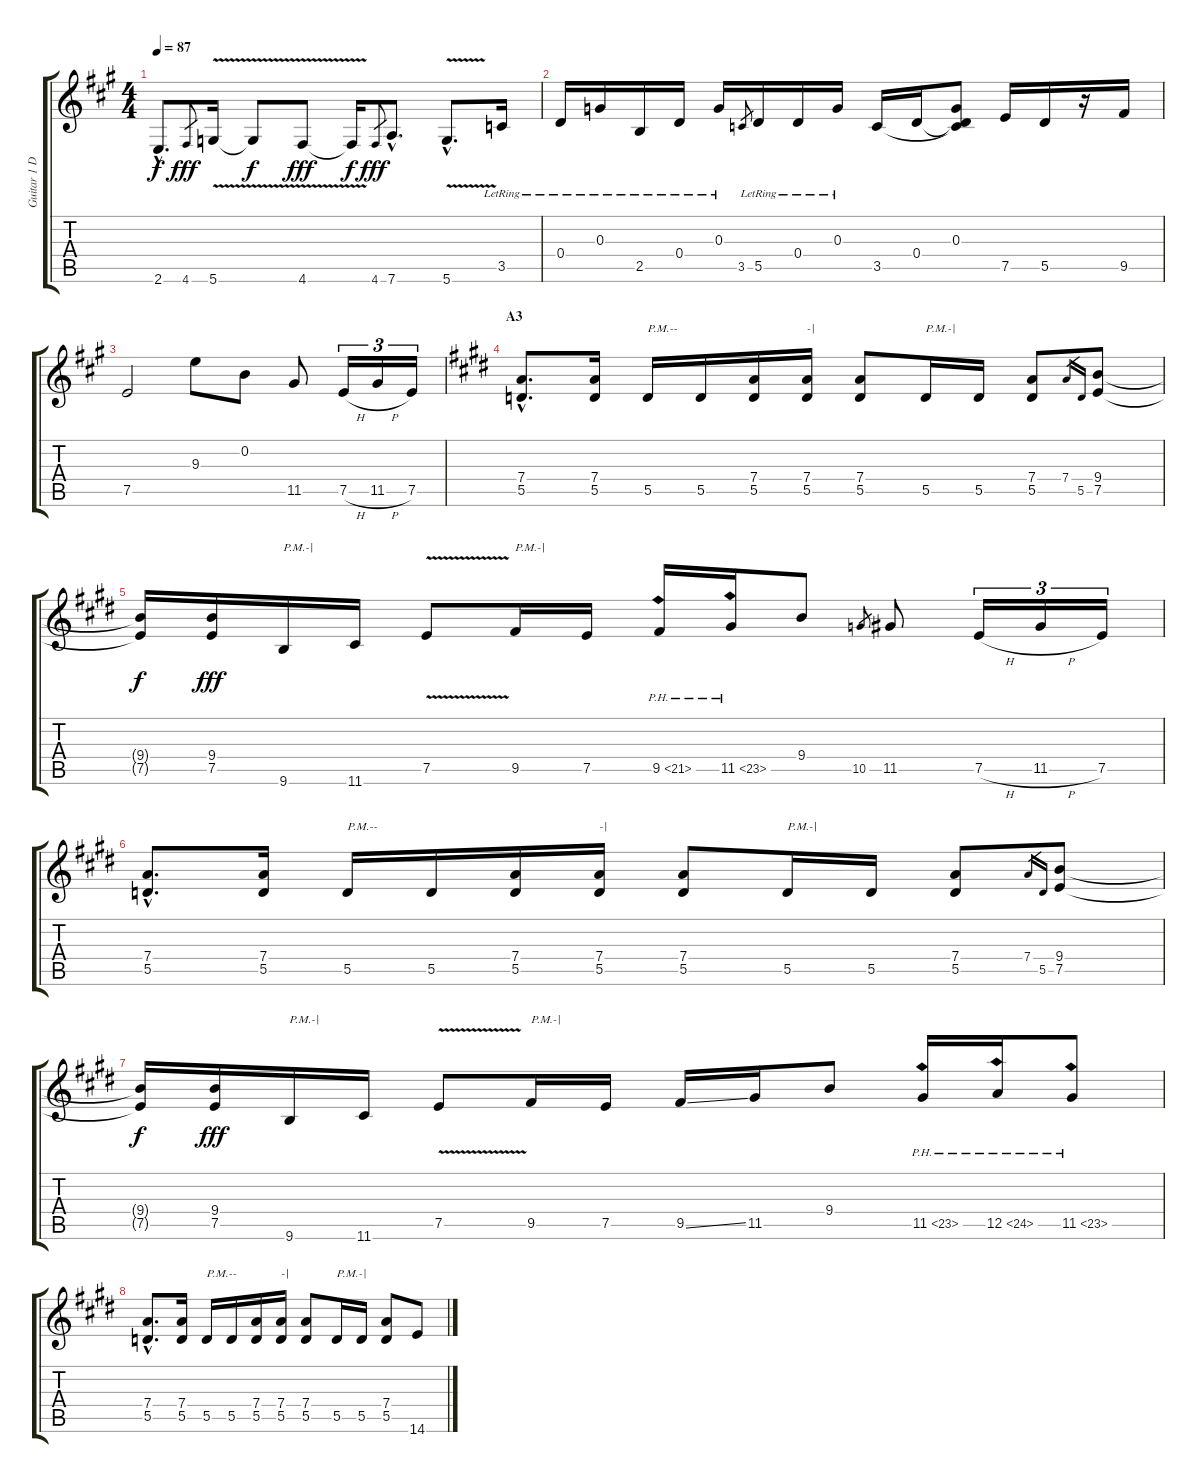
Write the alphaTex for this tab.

\track ("Guitar 1 Doubletrack" "Guitar 1 D") {instrument distortionguitar}
\staff {score tabs}
\tuning (E4 B3 G3 D3 A2 D2) {hide}
\ts (4 4)
\tempo 87
\clef g2
\ks a
2.6{hac t}.8{d dy f} 4.6.8{gr dy fff} 5.6{v}.16 5.6{t}.8{dy f} 4.6{v}.8{dy fff} 4.6{t}.16{dy f} 4.6.8{gr dy fff} 7.6{hac}.8{d} 5.6{v hac}.8{d} 3.5{lr}.16 |
0.4{lr}.16 0.3{lr}.16 2.5{lr}.16 0.4{lr}.16 0.3{lr}.16 3.5.8{gr} 5.5{lr}.16 0.4{lr}.16 0.3{lr}.16 3.5.16 0.4.16 (0.3 0.4{t} 3.5{t}).8 7.5.16 5.5.16 r.16 9.5.16 |
7.5.2 9.3.8 0.2.8 11.5.8 7.5{h}.16{tu (3 2)} 11.5{h}.16{tu (3 2)} 7.5.16{tu (3 2)} |
\section ("" "A3")
\ks e
(7.4{hac} 5.5{hac}).8{d} (7.4 5.5).16 5.5.16{txt "P.M.--" instrument electricguitarmuted} 5.5.16 (7.4 5.5).16 (7.4 5.5).16{txt "-|"} (7.4 5.5).8{instrument distortionguitar} 5.5.16{txt "P.M.-|" instrument electricguitarmuted} 5.5.16 (7.4 5.5).8{instrument distortionguitar} 7.4.16{gr} 5.5.16{gr} (9.4 7.5).8 |
(9.4{t} 7.5{t}).16{dy f} (9.4 7.5).16{dy fff} 9.6.16{txt "P.M.-|" instrument electricguitarmuted} 11.6.16 7.5{v}.8{instrument distortionguitar} 9.5.16{txt "P.M.-|" instrument electricguitarmuted} 7.5.16 9.5{ph 12}.16{instrument distortionguitar} 11.5{ph 12}.16 9.4.8 10.5.8{gr} 11.5.8 7.5{h}.16{tu (3 2)} 11.5{h}.16{tu (3 2)} 7.5.16{tu (3 2)} |
(7.4{hac} 5.5{hac}).8{d} (7.4 5.5).16 5.5.16{txt "P.M.--" instrument electricguitarmuted} 5.5.16 (7.4 5.5).16 (7.4 5.5).16{txt "-|"} (7.4 5.5).8{instrument distortionguitar} 5.5.16{txt "P.M.-|" instrument electricguitarmuted} 5.5.16 (7.4 5.5).8{instrument distortionguitar} 7.4.16{gr} 5.5.16{gr} (9.4 7.5).8 |
(9.4{t} 7.5{t}).16{dy f} (9.4 7.5).16{dy fff} 9.6.16{txt "P.M.-|" instrument electricguitarmuted} 11.6.16 7.5{v}.8{instrument distortionguitar} 9.5.16{txt "P.M.-|" instrument electricguitarmuted} 7.5.16 9.5{ss}.16{instrument distortionguitar} 11.5.16 9.4.8 11.5{ph 12}.16 12.5{ph 12}.16 11.5{ph 12}.8 |
(7.4{hac} 5.5{hac}).8{d} (7.4 5.5).16 5.5.16{txt "P.M.--" instrument electricguitarmuted} 5.5.16 (7.4 5.5).16 (7.4 5.5).16{txt "-|"} (7.4 5.5).8{instrument distortionguitar} 5.5.16{txt "P.M.-|" instrument electricguitarmuted} 5.5.16 (7.4 5.5).8{instrument distortionguitar} 14.6{ss}.8
